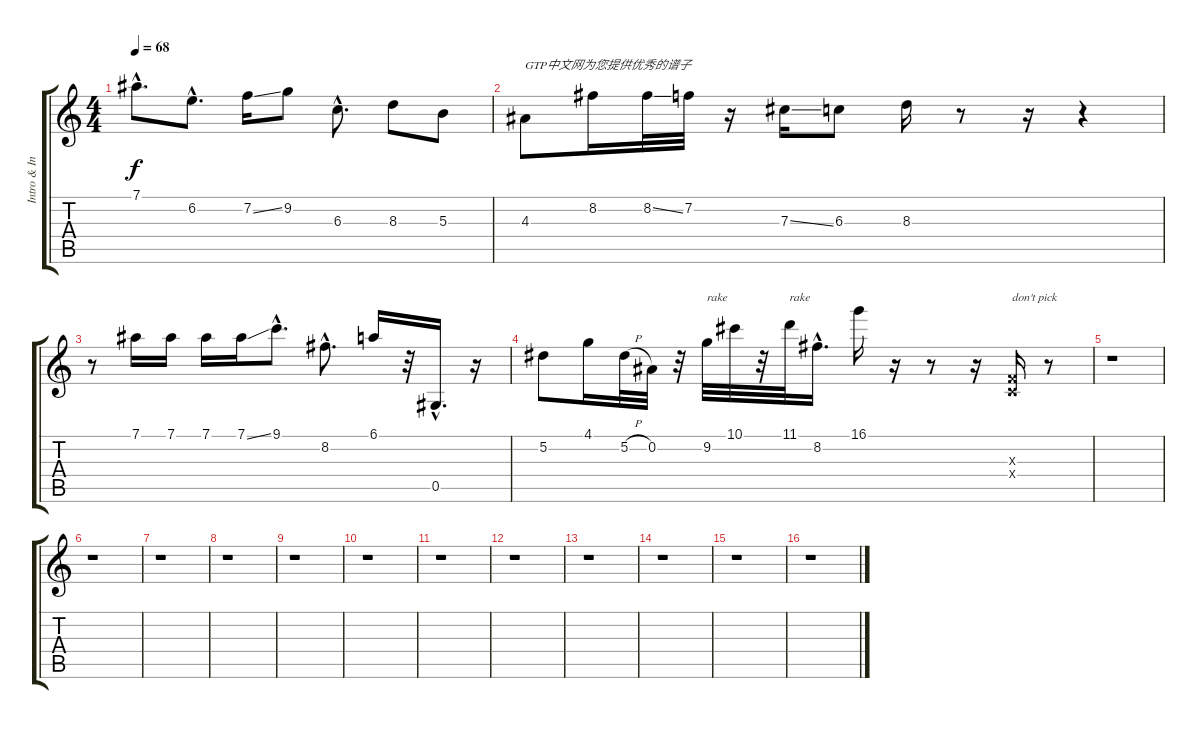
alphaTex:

\track ("Intro & Interlude Gtr 2" "Intro & In") {instrument electricguitarclean}
\staff {score tabs}
\tuning (Eb4 Bb3 Gb3 Db3 Ab2 Eb2) {hide}
\ts (4 4)
\tempo 68
\clef g2
\ks c
7.1{hac}.8{d dy f instrument electricguitarclean} 6.2{hac}.8{d} 7.2{ss}.16 9.2.8 6.3{hac}.8{d} 8.3.8 5.3.8 |
4.3.8{txt "GTP中文网为您提供优秀的谱子"} 8.2.16 8.2{ss}.32 7.2.32 r.16 7.3{ss}.16 6.3.8 8.3.16 r.8 r.16 r.4 |
r.8 7.1.16 7.1.16 7.1.16 7.1{ss}.16 9.1{hac}.8{d} 8.2{hac}.8{d} 6.1.16 r.32 0.5{hac}.16{d} r.16 |
5.2.8 4.1.16 5.2{h}.32 0.2.32 r.32 9.2.32{txt "rake"} 10.1.32 r.32 11.1.32{txt "rake"} 8.2{hac}.16{d} 16.1.16 r.16 r.8 r.16 (-1.3{x} -1.4{x}).16{txt "don't pick"} r.8 |
r.1 |
r.1 |
r.1 |
r.1 |
r.1 |
r.1 |
r.1 |
r.1 |
r.1 |
r.1 |
r.1 |
r.1
